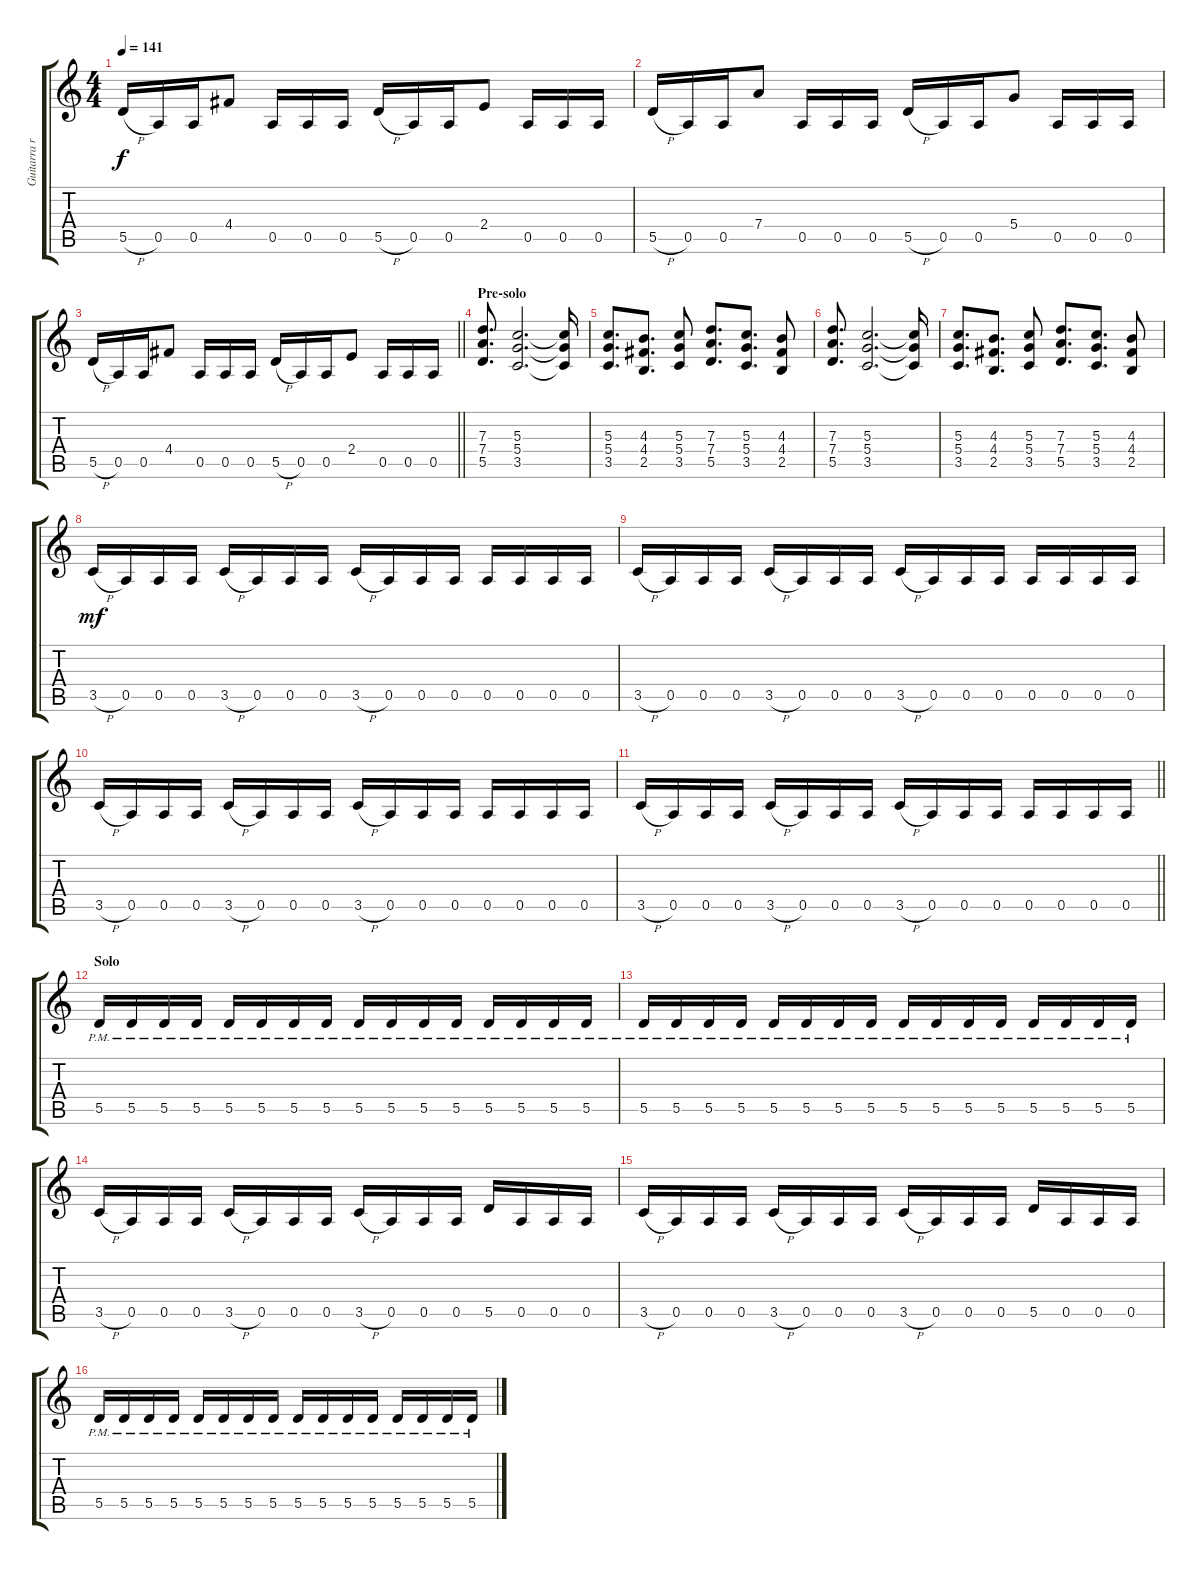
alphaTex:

\track ("Guitarra rítmica" "Guitarra r") {instrument distortionguitar}
\staff {score tabs}
\tuning (E4 B3 G3 D3 A2 E2) {hide}
\ts (4 4)
\tempo 141
\clef g2
\ks c
5.5{h}.16{dy f} 0.5.16 0.5.16 4.4.8 0.5.16 0.5.16 0.5.16 5.5{h}.16 0.5.16 0.5.16 2.4.8 0.5.16 0.5.16 0.5.16 |
5.5{h}.16 0.5.16 0.5.16 7.4.8 0.5.16 0.5.16 0.5.16 5.5{h}.16 0.5.16 0.5.16 5.4.8 0.5.16 0.5.16 0.5.16 |
\barLineRight lightlight
5.5{h}.16 0.5.16 0.5.16 4.4.8 0.5.16 0.5.16 0.5.16 5.5{h}.16 0.5.16 0.5.16 2.4.8 0.5.16 0.5.16 0.5.16 |
\section ("" "Pre-solo")
(7.3 7.4 5.5).8{d} (5.3 5.4 3.5).2{d} (5.3{t} 5.4{t} 3.5{t}).16 |
(5.3 5.4 3.5).8{d} (4.3 4.4 2.5).8{d} (5.3 5.4 3.5).8 (7.3 7.4 5.5).8{d} (5.3 5.4 3.5).8{d} (4.3 4.4 2.5).8 |
(7.3 7.4 5.5).8{d} (5.3 5.4 3.5).2{d} (5.3{t} 5.4{t} 3.5{t}).16 |
(5.3 5.4 3.5).8{d} (4.3 4.4 2.5).8{d} (5.3 5.4 3.5).8 (7.3 7.4 5.5).8{d} (5.3 5.4 3.5).8{d} (4.3 4.4 2.5).8 |
3.5{h}.16{dy mf} 0.5.16 0.5.16 0.5.16 3.5{h}.16 0.5.16 0.5.16 0.5.16 3.5{h}.16 0.5.16 0.5.16 0.5.16 0.5.16 0.5.16 0.5.16 0.5.16 |
3.5{h}.16 0.5.16 0.5.16 0.5.16 3.5{h}.16 0.5.16 0.5.16 0.5.16 3.5{h}.16 0.5.16 0.5.16 0.5.16 0.5.16 0.5.16 0.5.16 0.5.16 |
3.5{h}.16 0.5.16 0.5.16 0.5.16 3.5{h}.16 0.5.16 0.5.16 0.5.16 3.5{h}.16 0.5.16 0.5.16 0.5.16 0.5.16 0.5.16 0.5.16 0.5.16 |
\barLineRight lightlight
3.5{h}.16 0.5.16 0.5.16 0.5.16 3.5{h}.16 0.5.16 0.5.16 0.5.16 3.5{h}.16 0.5.16 0.5.16 0.5.16 0.5.16 0.5.16 0.5.16 0.5.16 |
\section ("" "Solo")
5.5{pm}.16{volume 14} 5.5{pm}.16 5.5{pm}.16 5.5{pm}.16 5.5{pm}.16 5.5{pm}.16 5.5{pm}.16 5.5{pm}.16 5.5{pm}.16 5.5{pm}.16 5.5{pm}.16 5.5{pm}.16 5.5{pm}.16 5.5{pm}.16 5.5{pm}.16 5.5{pm}.16 |
5.5{pm}.16 5.5{pm}.16 5.5{pm}.16 5.5{pm}.16 5.5{pm}.16 5.5{pm}.16 5.5{pm}.16 5.5{pm}.16 5.5{pm}.16 5.5{pm}.16 5.5{pm}.16 5.5{pm}.16 5.5{pm}.16 5.5{pm}.16 5.5{pm}.16 5.5{pm}.16 |
3.5{h}.16 0.5.16 0.5.16 0.5.16 3.5{h}.16 0.5.16 0.5.16 0.5.16 3.5{h}.16 0.5.16 0.5.16 0.5.16 5.5.16 0.5.16 0.5.16 0.5.16 |
3.5{h}.16 0.5.16 0.5.16 0.5.16 3.5{h}.16 0.5.16 0.5.16 0.5.16 3.5{h}.16 0.5.16 0.5.16 0.5.16 5.5.16 0.5.16 0.5.16 0.5.16 |
5.5{pm}.16 5.5{pm}.16 5.5{pm}.16 5.5{pm}.16 5.5{pm}.16 5.5{pm}.16 5.5{pm}.16 5.5{pm}.16 5.5{pm}.16 5.5{pm}.16 5.5{pm}.16 5.5{pm}.16 5.5{pm}.16 5.5{pm}.16 5.5{pm}.16 5.5{pm}.16
